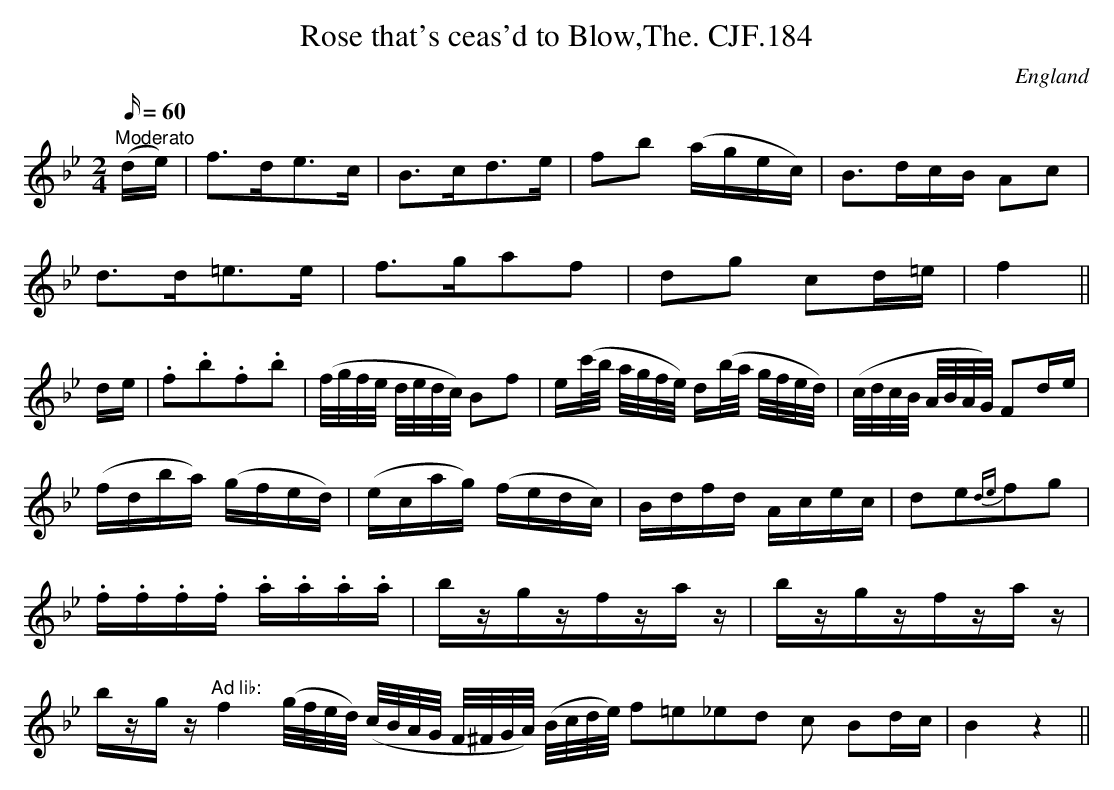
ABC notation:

X:1
T:Rose that's ceas'd to Blow,The. CJF.184
M:2/4
L:1/16
Q:60
O:England
K:Bb
"Moderato"(de)|f3de3c|B3cd3e|f2b2 (agec)|\
B3dcB A2c2|!d3d=e3e|f3ga2f2|d2g2 c2d=e|
f4||!de|.f2.b2.f2.b2|(f/g/f/e/ d/e/d/c/) B2f2|\
e(c'/b/ a/g/f/e/) d(b/a/ g/f/e/d/)|(c/d/c/B/ A/B/A/G/) F2de|!
(fdba) (gfed)|(ecag) (fedc)|Bdfd Acec|\
d2e2{de}f2g2|!.f.f.f.f .a.a.a.a|bzgzfzaz|
bzgzfzaz|!bzgz"Ad lib:"hf4(g/f/e/d/) (c/B/A/G/ F/^F/G/A/)\
 (B/c/d/e/) hf2=e2_e2d2 hc2 B2dc|B4z4||
